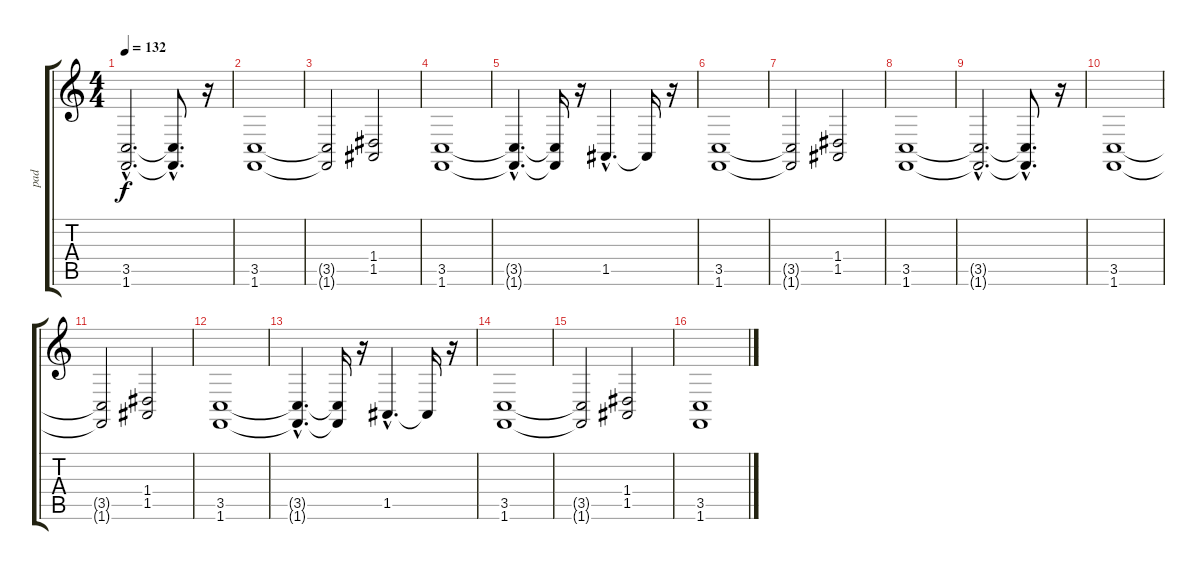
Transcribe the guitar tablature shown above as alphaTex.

\track ("pad" "pad") {instrument pad2warm}
\staff {score tabs}
\tuning (E4 B3 G3 D3 A2 E2) {hide}
\ts (4 4)
\tempo 132
\clef g2
\ks c
(3.5{hac t} 1.6{hac t}).2{d dy f} (3.5{hac t} 1.6{hac t}).8{d} r.16 |
(3.5 1.6).1 |
(3.5{t} 1.6{t}).2 (1.4 1.5).2 |
(3.5 1.6).1 |
(3.5{hac t} 1.6{hac t}).4{d} (3.5{t} 1.6{t}).16 r.16 1.5{hac}.4{d} 1.5{t}.16 r.16 |
(3.5 1.6).1 |
(3.5{t} 1.6{t}).2 (1.4 1.5).2 |
(3.5 1.6).1 |
(3.5{hac t} 1.6{hac t}).2{d} (3.5{hac t} 1.6{hac t}).8{d} r.16 |
(3.5 1.6).1 |
(3.5{t} 1.6{t}).2 (1.4 1.5).2 |
(3.5 1.6).1 |
(3.5{hac t} 1.6{hac t}).4{d} (3.5{t} 1.6{t}).16 r.16 1.5{hac}.4{d} 1.5{t}.16 r.16 |
(3.5 1.6).1 |
(3.5{t} 1.6{t}).2 (1.4 1.5).2 |
(3.5 1.6).1
